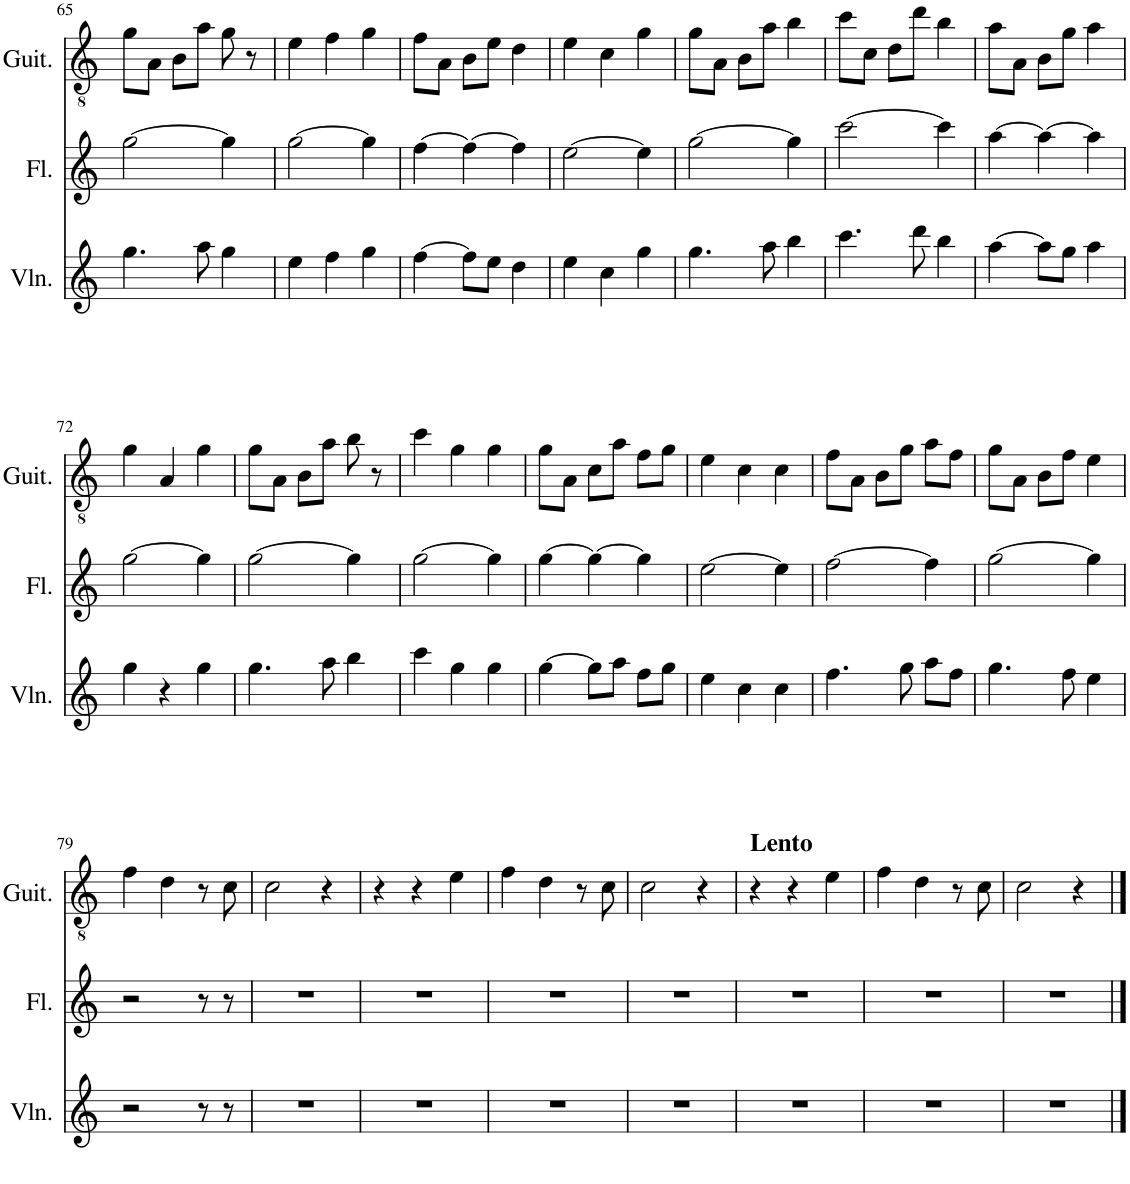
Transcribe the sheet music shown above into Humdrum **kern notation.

**kern	**kern	**kern
*part3	*part2	*part1
*staff3	*staff2	*staff1
*I"Violin	*I"Flute	*I"Guitar
*I'Vln.	*I'Fl.	*I'Guit.
!!LO:PB:g=z
*clefG2	*clefG2	*clefGv2
*k[]	*k[]	*k[]
*M3/4	*M3/4	*M3/4
=65	=65	=65
4.gg\	[2gg\	8g\L
.	.	8A\J
.	.	8B\L
8aa\	.	8a\J
4gg\	4gg\]	8g\
.	.	8r
=66	=66	=66
4ee\	[2gg\	4e\
4ff\	.	4f\
4gg\	4gg\]	4g\
=67	=67	=67
[4ff\	[4ff\	8f\L
.	.	8A\J
8ff\L]	4ff\_	8B\L
8ee\J	.	8e\J
4dd\	4ff\]	4d\
=68	=68	=68
4ee\	[2ee\	4e\
4cc\	.	4c\
4gg\	4ee\]	4g\
=69	=69	=69
4.gg\	[2gg\	8g\L
.	.	8A\J
.	.	8B\L
8aa\	.	8a\J
4bb\	4gg\]	4b\
=70	=70	=70
4.ccc\	[2ccc\	8cc\L
.	.	8c\J
.	.	8d\L
8ddd\	.	8dd\J
4bb\	4ccc\]	4b\
=71	=71	=71
[4aa\	[4aa\	8a\L
.	.	8A\J
8aa\L]	4aa\_	8B\L
8gg\J	.	8g\J
4aa\	4aa\]	4a\
!!LO:LB:g=z
=72	=72	=72
4gg\	[2gg\	4g\
4r	.	4A/
4gg\	4gg\]	4g\
=73	=73	=73
4.gg\	[2gg\	8g\L
.	.	8A\J
.	.	8B\L
8aa\	.	8a\J
4bb\	4gg\]	8b\
.	.	8r
=74	=74	=74
4ccc\	[2gg\	4cc\
4gg\	.	4g\
4gg\	4gg\]	4g\
=75	=75	=75
[4gg\	[4gg\	8g\L
.	.	8A\J
8gg\L]	4gg\_	8c\L
8aa\J	.	8a\J
8ff\L	4gg\]	8f\L
8gg\J	.	8g\J
=76	=76	=76
4ee\	[2ee\	4e\
4cc\	.	4c\
4cc\	4ee\]	4c\
=77	=77	=77
4.ff\	[2ff\	8f\L
.	.	8A\J
.	.	8B\L
8gg\	.	8g\J
8aa\L	4ff\]	8a\L
8ff\J	.	8f\J
=78	=78	=78
4.gg\	[2gg\	8g\L
.	.	8A\J
.	.	8B\L
8ff\	.	8f\J
4ee\	4gg\]	4e\
!!LO:LB:g=z
=79	=79	=79
2r	2r	4f\
.	.	4d\
8r	8r	8r
8r	8r	8c\
=80	=80	=80
2.r	2.r	2c\
.	.	4r
=81	=81	=81
2.r	2.r	4r
.	.	4r
.	.	4e\
=82	=82	=82
2.r	2.r	4f\
.	.	4d\
.	.	8r
.	.	8c\
=83	=83	=83
2.r	2.r	2c\
.	.	4r
=84	=84	=84
!	!	!LO:TX:a:B:t=Lento
2.r	2.r	4r
.	.	4r
.	.	4e\
=85	=85	=85
2.r	2.r	4f\
.	.	4d\
.	.	8r
.	.	8c\
=86	=86	=86
2.r	2.r	2c\
.	.	4r
==	==	==
*-	*-	*-
